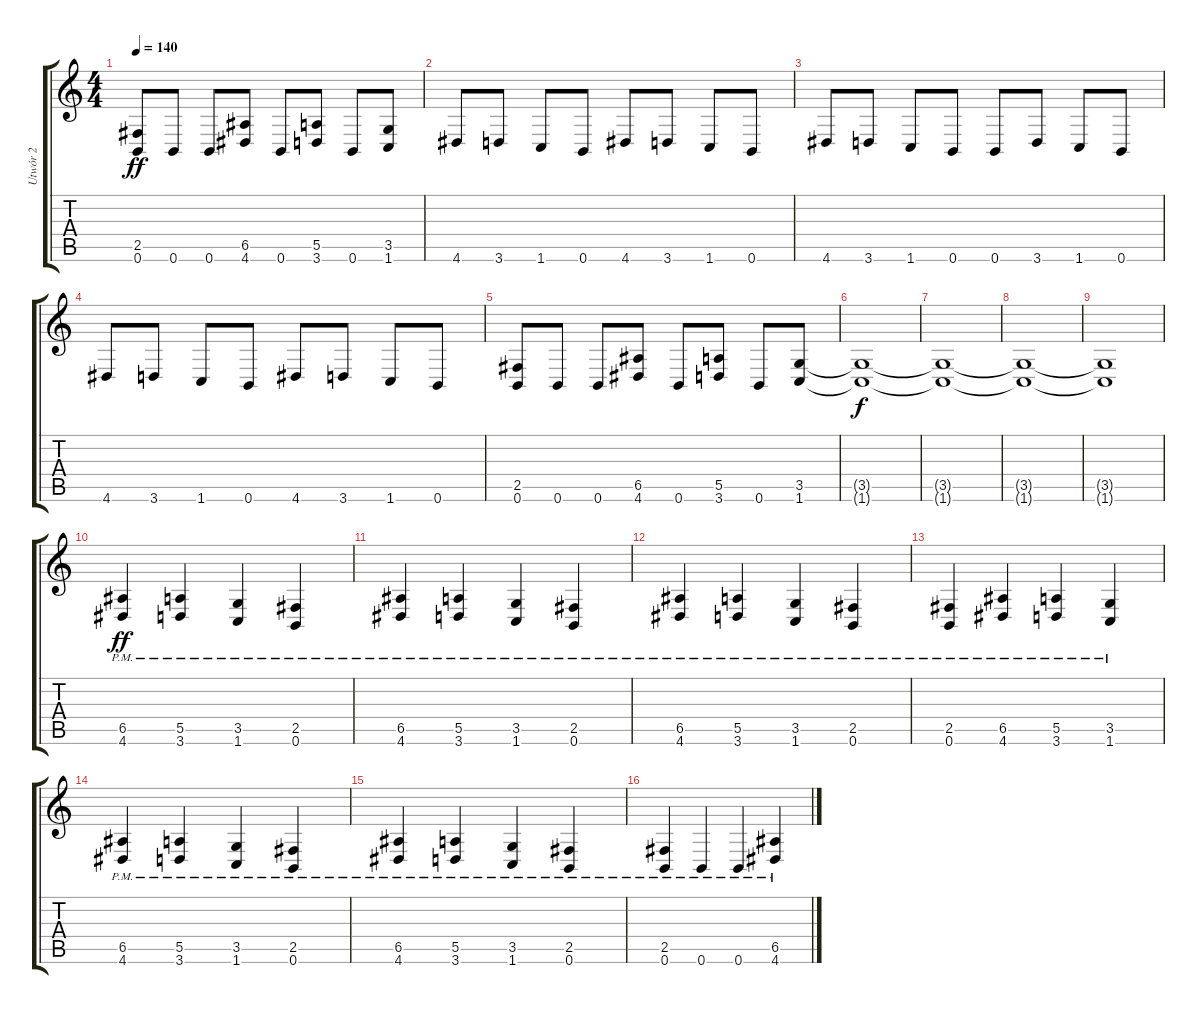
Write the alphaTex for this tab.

\track ("Utwór 2" "Utwór 2") {instrument overdrivenguitar}
\staff {score tabs}
\tuning (B3 Gb3 D3 A2 E2 B1) {hide}
\ts (4 4)
\tempo 140
\clef g2
\ks c
(2.5 0.6).8{dy ff} 0.6.8 0.6.8 (6.5 4.6).8 0.6.8 (5.5 3.6).8 0.6.8 (3.5 1.6).8 |
4.6.8 3.6.8 1.6.8 0.6.8 4.6.8 3.6.8 1.6.8 0.6.8 |
4.6.8 3.6.8 1.6.8 0.6.8 0.6.8 3.6.8 1.6.8 0.6.8 |
4.6.8 3.6.8 1.6.8 0.6.8 4.6.8 3.6.8 1.6.8 0.6.8 |
(2.5 0.6).8 0.6.8 0.6.8 (6.5 4.6).8 0.6.8 (5.5 3.6).8 0.6.8 (3.5 1.6).8 |
(3.5{t} 1.6{t}).1{dy f} |
(3.5{t} 1.6{t}).1 |
(3.5{t} 1.6{t}).1 |
(3.5{t} 1.6{t}).1 |
(6.5{pm} 4.6{pm}).4{dy ff} (5.5{pm} 3.6{pm}).4 (3.5{pm} 1.6{pm}).4 (2.5{pm} 0.6{pm}).4 |
(6.5{pm} 4.6{pm}).4 (5.5{pm} 3.6{pm}).4 (3.5{pm} 1.6{pm}).4 (2.5{pm} 0.6{pm}).4 |
(6.5{pm} 4.6{pm}).4 (5.5{pm} 3.6{pm}).4 (3.5{pm} 1.6{pm}).4 (2.5{pm} 0.6{pm}).4 |
(2.5{pm} 0.6{pm}).4 (6.5{pm} 4.6{pm}).4 (5.5{pm} 3.6{pm}).4 (3.5{pm} 1.6{pm}).4 |
(6.5{pm} 4.6{pm}).4 (5.5{pm} 3.6{pm}).4 (3.5{pm} 1.6{pm}).4 (2.5{pm} 0.6{pm}).4 |
(6.5{pm} 4.6{pm}).4 (5.5{pm} 3.6{pm}).4 (3.5{pm} 1.6{pm}).4 (2.5{pm} 0.6{pm}).4 |
(2.5{pm} 0.6{pm}).4 0.6{pm}.4 0.6{pm}.4 (6.5{pm} 4.6{pm}).4
